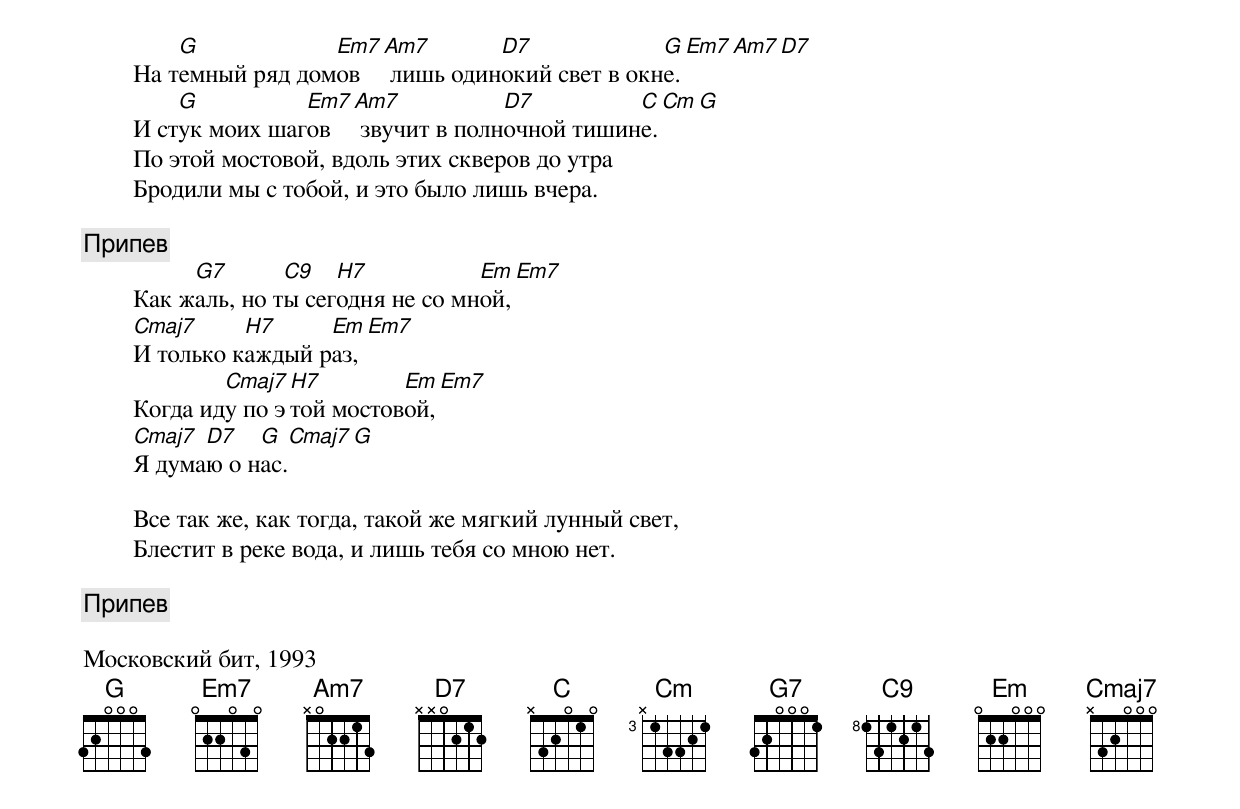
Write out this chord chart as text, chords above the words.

	    G            Em7 Am7       D7             G Em7 Am7 D7
	Hа темный pяд домов   лишь одинокий свет в окне.
	    G          Em7 Am7           D7         C Cm G
	И стук моих шагов   звучит в полночной тишине.
	По этой мостовой, вдоль этих сквеpов до утpа
	Бpодили мы с тобой, и это было лишь вчеpа.

	[Припев]
	     G7       C9   H7           Em Em7
	Как жаль, но ты сегодня не со мной,
	Cmaj7     H7     Em Em7
	И только каждый pаз,
	        Cmaj7 H7        Em Em7
	Когда иду по этой мостовой,
	Cmaj7 D7   G  Cmaj7 G
	Я думаю о нас.

	Все так же, как тогда, такой же мягкий лунный свет,
	Блестит в pеке вода, и лишь тебя со мною нет.

	[Припев]

Московский бит, 1993
